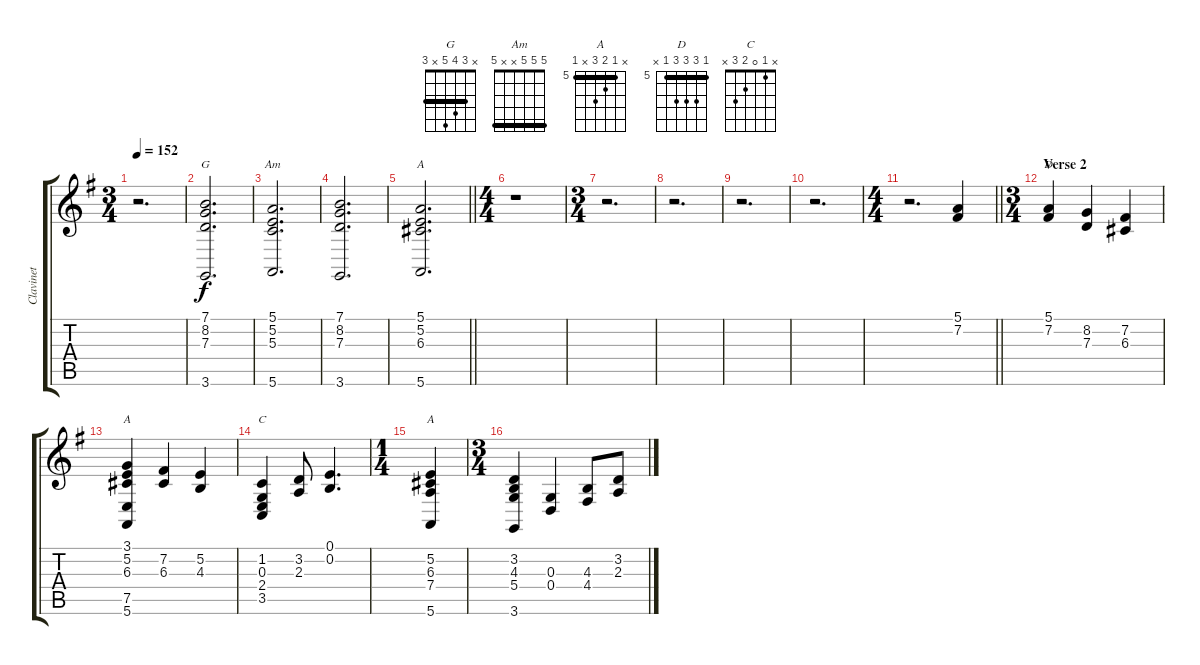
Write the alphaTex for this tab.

\track ("Clavinet" "Clavinet") {instrument clavinet}
\staff {score tabs}
\tuning (E4 B3 G3 D3 A2 E2) {hide}
\chord ("G" x 3 4 5 x 3) {barre 3}
\chord ("Am" 5 5 5 x x 5) {barre 5}
\chord ("A" 5 5 6 x x 5) {firstfret 5 barre 5}
\chord ("D" 5 7 7 7 5 x) {firstfret 5 barre 5}
\chord ("A" x 5 6 x 7 5) {firstfret 3 barre 5}
\chord ("C" x 1 0 2 3 x)
\chord ("A" x 5 6 7 x 5) {firstfret 5 barre 5}
\ts (3 4)
\tempo 152
\clef g2
\ks g
r.2{d dy f} |
(7.1 8.2 7.3 3.6).2{d ch "G"} |
(5.1 5.2 5.3 5.6).2{d ch "Am"} |
(7.1 8.2 7.3 3.6).2{d} |
\barLineRight lightlight
(5.1 5.2 6.3 5.6).2{d ch "A"} |
\ts (4 4)
r.1 |
\ts (3 4)
r.2{d} |
r.2{d} |
r.2{d} |
r.2{d} |
\ts (4 4)
\barLineRight lightlight
r.2{d} (5.1 7.2).4 |
\ts (3 4)
\section ("" "Verse 2")
(5.1 7.2).4{ch "D"} (8.2 7.3).4 (7.2 6.3).4 |
(3.1 5.2 6.3 7.5 5.6).4{ch "A"} (7.2 6.3).4 (5.2 4.3).4 |
(1.2 0.3 2.4 3.5).4{ch "C"} (3.2 2.3).8 (0.1 0.2).4{d} |
\ts (1 4)
(5.2 6.3 7.4 5.6).4{ch "A"} |
\ts (3 4)
(3.2 4.3 5.4 3.6).4 (0.3 0.4).4 (4.3 4.4).8 (3.2 2.3).8
